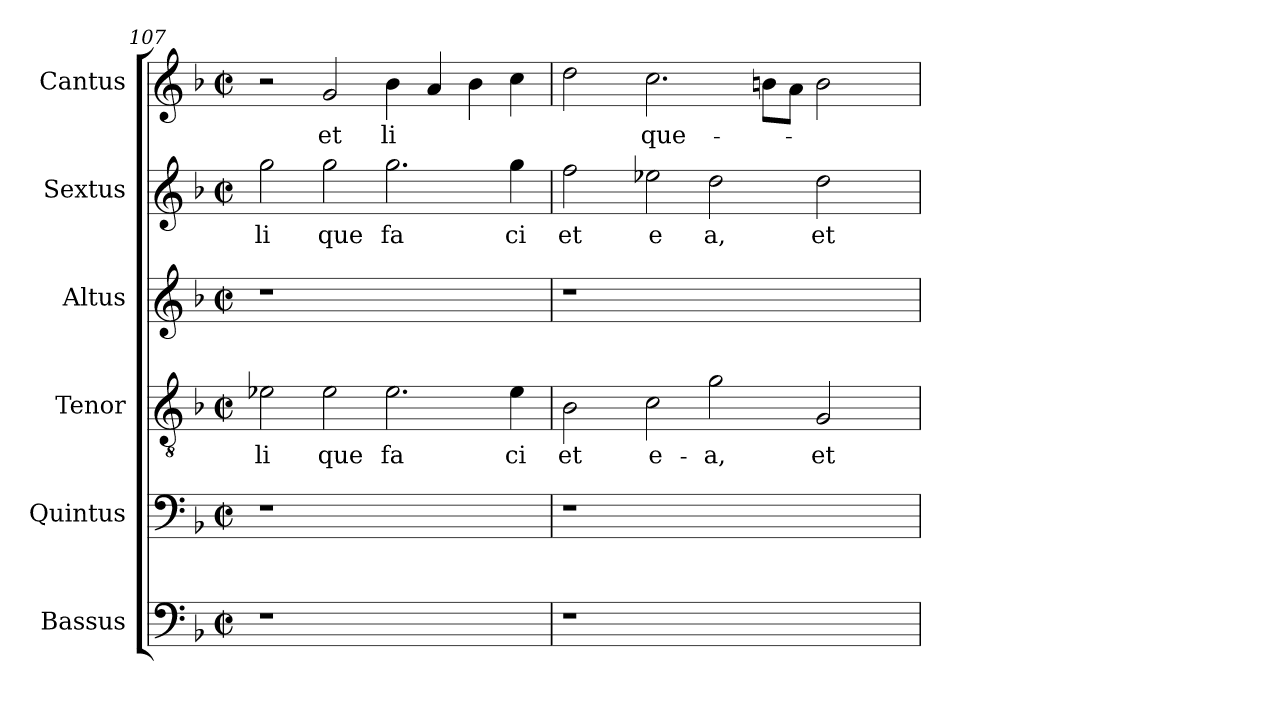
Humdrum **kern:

**kern	**kern	**kern	**text	**kern	**kern	**text	**kern	**text
*part6	*part5	*part4	*part4	*part3	*part2	*part2	*part1	*part1
*staff6	*staff5	*staff4	*staff4	*staff3	*staff2	*staff2	*staff1	*staff1
*I"Bassus	*I"Quintus	*I"Tenor	*	*I"Altus	*I"Sextus	*	*I"Cantus	*
*I'Bassus	*I'Quintus	*I'Tenor	*	*I'Altus	*I'Sextus	*	*I'Cantus	*
*clefF4	*clefF4	*clefGv2	*	*clefG2	*clefG2	*	*clefG2	*
*k[b-]	*k[b-]	*k[b-]	*	*k[b-]	*k[b-]	*	*k[b-]	*
*F:	*F:	*F:	*	*F:	*F:	*	*F:	*
*M2/2	*M2/2	*M2/2	*	*M2/2	*M2/2	*	*M2/2	*
*met(c|)	*met(c|)	*met(c|)	*	*met(c|)	*met(c|)	*	*met(c|)	*
=107	=107	=107	=107	=107	=107	=107	=107	=107
!	!	!	!LO:LY:b:cj	!	!	!LO:LY:b:cj	!	!
1r	1r	2e-X\	li	1r	2gg\	li	2r	.
!	!	!	!LO:LY:b:cj	!	!	!LO:LY:b:cj	!	!LO:LY:b:cj
.	.	2e-\	que	.	2gg\	que	2g/	et
!	!	!	!LO:LY:b:cj	!	!	!LO:LY:b:cj	!	!LO:LY:b:cj
1ryy	1ryy	2.e-\	fa	1ryy	2.gg\	fa	4b-\	li
.	.	.	.	.	.	.	4a/	.
.	.	.	.	.	.	.	4b-\	.
!	!	!	!LO:LY:b:cj	!	!	!LO:LY:b:cj	!	!
.	.	4e-\	ci	.	4gg\	ci	4cc\	.
!!LO:LB:g=z
=108	=108	=108	=108	=108	=108	=108	=108	=108
!	!	!	!LO:LY:b:cj	!	!	!LO:LY:b:cj	!	!
*	*	*	*	*	*	*	*^	*
1r	1r	2B-\	et	1r	2ff\	et	2dd\	16ryy	.
.	.	.	.	.	.	.	.	64ryy	.
.	.	.	.	.	.	.	.	1ryy	.
!	!	!	!LO:LY:b:cj	!	!	!LO:LY:b:cj	!	!	!LO:LY:b
.	.	2c\	e-	.	2ee-\	e	2.cc\	.	que-
!	!	!	!LO:LY:b:cj	!	!	!LO:LY:b:cj	!	!	!
1ryy	1ryy	2g\	-a,	1ryy	2dd\	a,	.	.	.
.	.	.	.	.	.	.	.	2ryy	.
.	.	.	.	.	.	.	8b\L	.	.
.	.	.	.	.	.	.	8a\J	.	.
!	!	!	!LO:LY:b:cj	!	!	!LO:LY:b:cj	!	!	!
.	.	2G/	et	.	2dd\	et	2b\	.	.
.	.	.	.	.	.	.	.	4ryy	.
.	.	.	.	.	.	.	.	8ryy	.
.	.	.	.	.	.	.	.	32.ryy	.
*	*	*	*	*	*	*	*v	*v	*
=	=	=	=	=	=	=	=	=
*-	*-	*-	*-	*-	*-	*-	*-	*-
